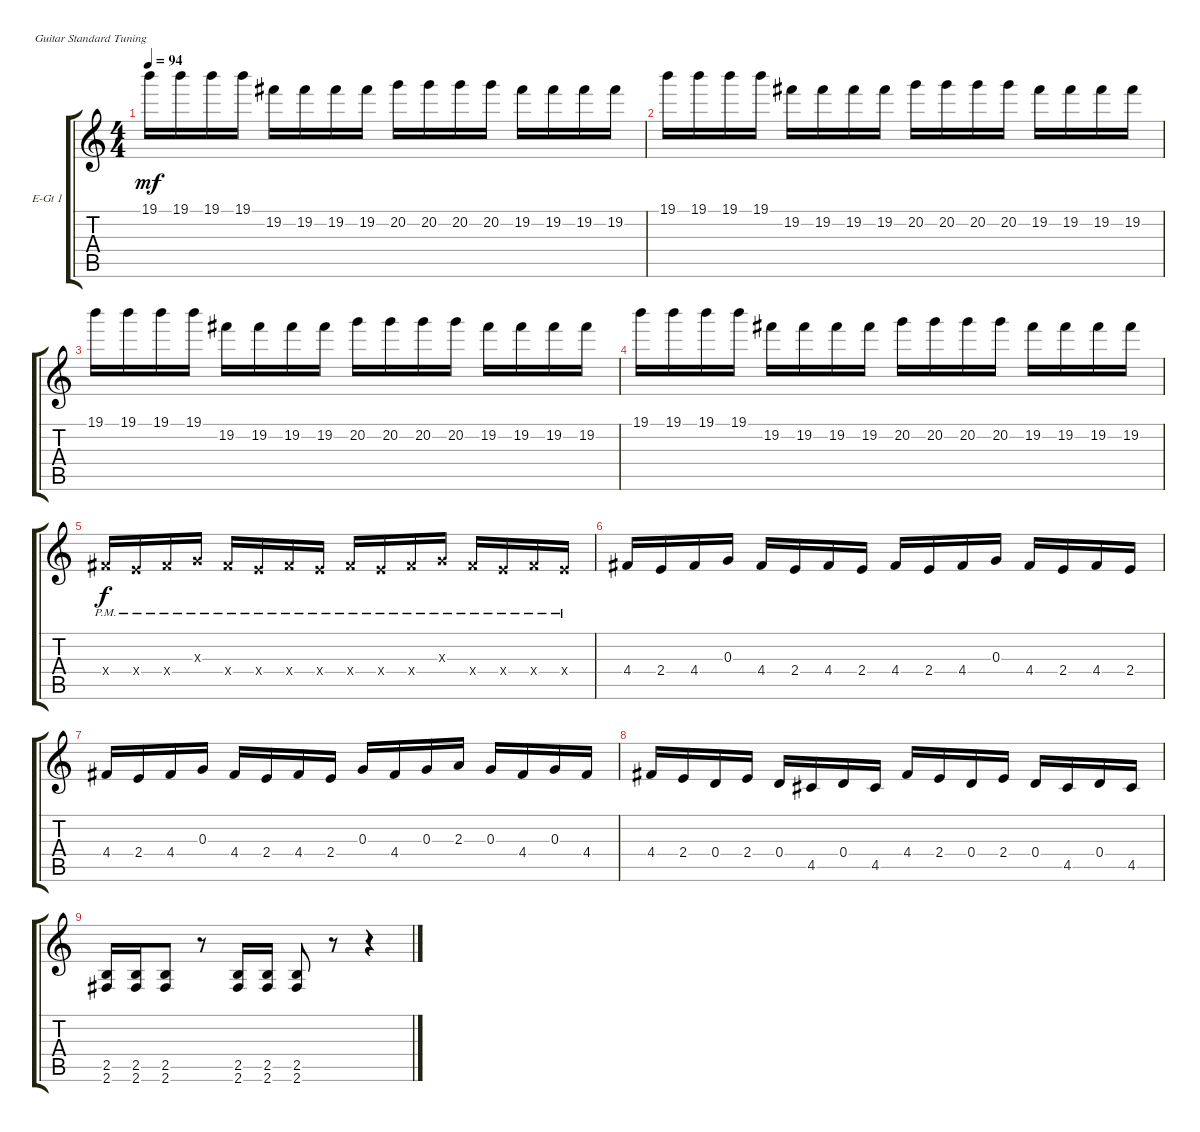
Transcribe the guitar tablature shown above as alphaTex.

\defaultSystemsLayout 4
\bracketExtendMode groupsimilarinstruments
\firstSystemTrackNameOrientation horizontal
\otherSystemsTrackNameOrientation horizontal
\track ("Ben Kasica (Lead Guitar)" "E-Gt 1") {instrument overdrivenguitar}
\staff {score tabs}
\tuning (E4 B3 G3 D3 A2 E2)
\ts (4 4)
\tempo 94
\clef g2
\ks c
19.1.16{dy mf} 19.1.16 19.1.16 19.1.16 19.2.16 19.2.16 19.2.16 19.2.16 20.2.16 20.2.16 20.2.16 20.2.16 19.2.16 19.2.16 19.2.16 19.2.16 |
19.1.16 19.1.16 19.1.16 19.1.16 19.2.16 19.2.16 19.2.16 19.2.16 20.2.16 20.2.16 20.2.16 20.2.16 19.2.16 19.2.16 19.2.16 19.2.16 |
19.1.16 19.1.16 19.1.16 19.1.16 19.2.16 19.2.16 19.2.16 19.2.16 20.2.16 20.2.16 20.2.16 20.2.16 19.2.16 19.2.16 19.2.16 19.2.16 |
19.1.16 19.1.16 19.1.16 19.1.16 19.2.16 19.2.16 19.2.16 19.2.16 20.2.16 20.2.16 20.2.16 20.2.16 19.2.16 19.2.16 19.2.16 19.2.16 |
4.4{pm x}.16{dy f} 2.4{pm x}.16 4.4{pm x}.16 0.3{pm x}.16 4.4{pm x}.16 2.4{pm x}.16 4.4{pm x}.16 2.4{pm x}.16 4.4{pm x}.16 2.4{pm x}.16 4.4{pm x}.16 0.3{pm x}.16 4.4{pm x}.16 2.4{pm x}.16 4.4{pm x}.16 2.4{pm x}.16 |
4.4.16 2.4.16 4.4.16 0.3.16 4.4.16 2.4.16 4.4.16 2.4.16 4.4.16 2.4.16 4.4.16 0.3.16 4.4.16 2.4.16 4.4.16 2.4.16 |
4.4.16 2.4.16 4.4.16 0.3.16 4.4.16 2.4.16 4.4.16 2.4.16 0.3.16 4.4.16 0.3.16 2.3.16 0.3.16 4.4.16 0.3.16 4.4.16 |
4.4.16 2.4.16 0.4.16 2.4.16 0.4.16 4.5.16 0.4.16 4.5.16 4.4.16 2.4.16 0.4.16 2.4.16 0.4.16 4.5.16 0.4.16 4.5.16 |
(2.5 2.6).16 (2.5 2.6).16 (2.5 2.6).8 r.8 (2.5 2.6).16 (2.5 2.6).16 (2.5 2.6).8 r.8 r.4
